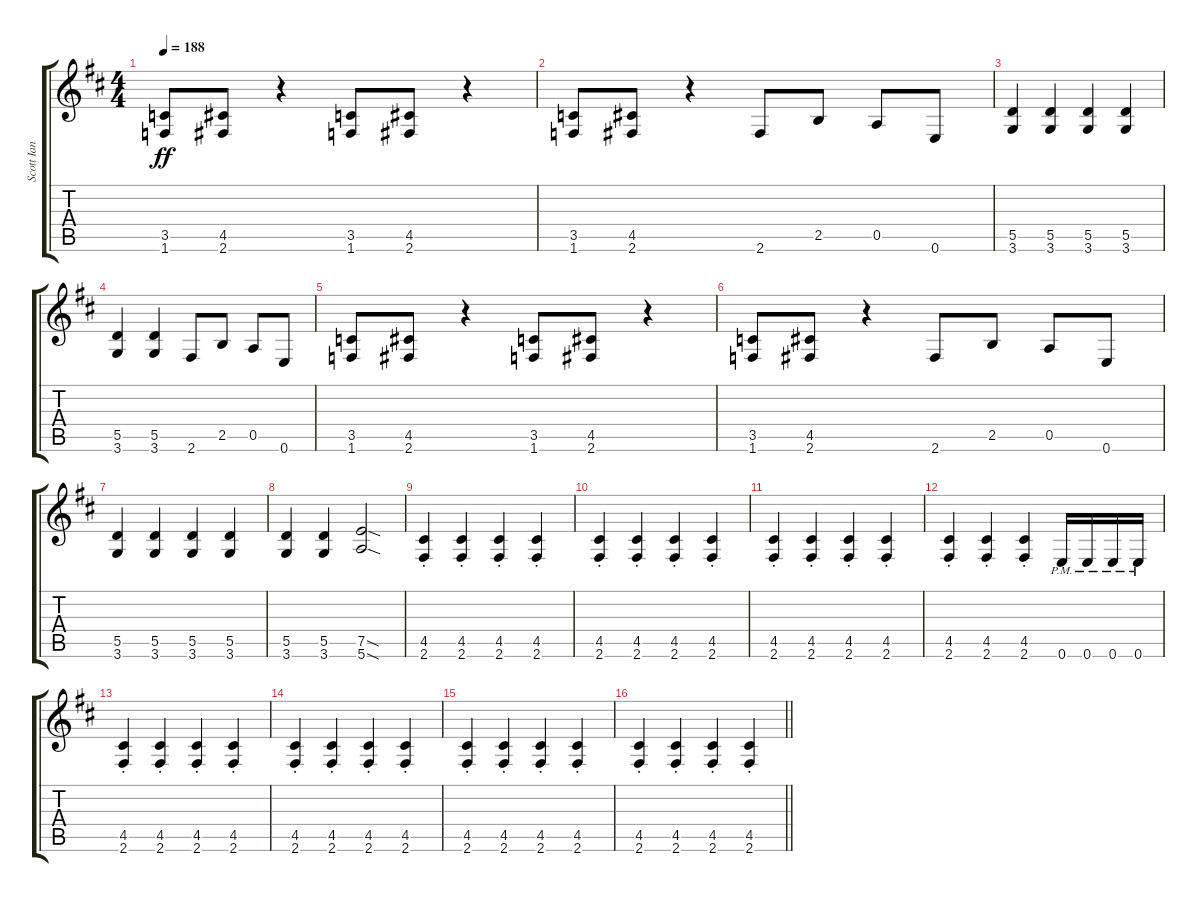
\track ("Scott Ian" "Scott Ian") {instrument distortionguitar}
\staff {score tabs}
\tuning (E4 B3 G3 D3 A2 E2) {hide}
\ts (4 4)
\tempo 188
\clef g2
\ks d
(3.5 1.6).8{dy ff} (4.5 2.6).8 r.4 (3.5 1.6).8 (4.5 2.6).8 r.4 |
(3.5 1.6).8 (4.5 2.6).8 r.4 2.6.8 2.5.8 0.5.8 0.6.8 |
(5.5 3.6).4 (5.5 3.6).4 (5.5 3.6).4 (5.5 3.6).4 |
(5.5 3.6).4 (5.5 3.6).4 2.6.8 2.5.8 0.5.8 0.6.8 |
(3.5 1.6).8 (4.5 2.6).8 r.4 (3.5 1.6).8 (4.5 2.6).8 r.4 |
(3.5 1.6).8 (4.5 2.6).8 r.4 2.6.8 2.5.8 0.5.8 0.6.8 |
(5.5 3.6).4 (5.5 3.6).4 (5.5 3.6).4 (5.5 3.6).4 |
(5.5 3.6).4 (5.5 3.6).4 (7.5{sod} 5.6{sod}).2 |
(4.5{st} 2.6{st}).4 (4.5{st} 2.6{st}).4 (4.5{st} 2.6{st}).4 (4.5{st} 2.6{st}).4 |
(4.5{st} 2.6{st}).4 (4.5{st} 2.6{st}).4 (4.5{st} 2.6{st}).4 (4.5{st} 2.6{st}).4 |
(4.5{st} 2.6{st}).4 (4.5{st} 2.6{st}).4 (4.5{st} 2.6{st}).4 (4.5{st} 2.6{st}).4 |
(4.5{st} 2.6{st}).4 (4.5{st} 2.6{st}).4 (4.5{st} 2.6{st}).4 0.6{pm}.16 0.6{pm}.16 0.6{pm}.16 0.6{pm}.16 |
(4.5{st} 2.6{st}).4 (4.5{st} 2.6{st}).4 (4.5{st} 2.6{st}).4 (4.5{st} 2.6{st}).4 |
(4.5{st} 2.6{st}).4 (4.5{st} 2.6{st}).4 (4.5{st} 2.6{st}).4 (4.5{st} 2.6{st}).4 |
(4.5{st} 2.6{st}).4 (4.5{st} 2.6{st}).4 (4.5{st} 2.6{st}).4 (4.5{st} 2.6{st}).4 |
\barLineRight lightlight
(4.5{st} 2.6{st}).4 (4.5{st} 2.6{st}).4 (4.5{st} 2.6{st}).4 (4.5{st} 2.6{st}).4
